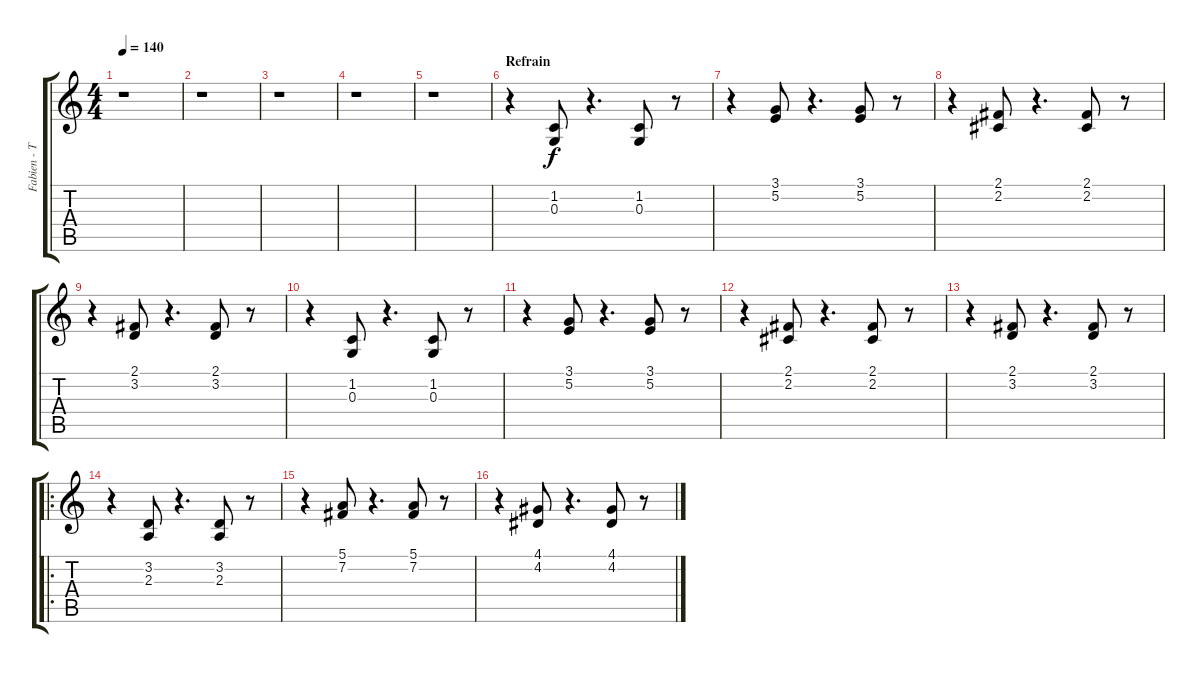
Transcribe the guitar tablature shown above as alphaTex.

\track ("Fabien - Trompette" "Fabien - T") {instrument trumpet}
\staff {score tabs}
\tuning (E4 B3 G3 D3 A2 E2) {hide}
\ts (4 4)
\tempo 140
\clef g2
\ks c
r.1{dy f} |
r.1 |
r.1 |
r.1 |
r.1 |
\section ("" "Refrain")
r.4 (1.2 0.3).8 r.4{d} (1.2 0.3).8 r.8 |
r.4 (3.1 5.2).8 r.4{d} (3.1 5.2).8 r.8 |
r.4 (2.1 2.2).8 r.4{d} (2.1 2.2).8 r.8 |
r.4 (2.1 3.2).8 r.4{d} (2.1 3.2).8 r.8 |
r.4 (1.2 0.3).8 r.4{d} (1.2 0.3).8 r.8 |
r.4 (3.1 5.2).8 r.4{d} (3.1 5.2).8 r.8 |
r.4 (2.1 2.2).8 r.4{d} (2.1 2.2).8 r.8 |
r.4 (2.1 3.2).8 r.4{d} (2.1 3.2).8 r.8 |
\ro
r.4 (3.2 2.3).8 r.4{d} (3.2 2.3).8 r.8 |
r.4 (5.1 7.2).8 r.4{d} (5.1 7.2).8 r.8 |
r.4 (4.1 4.2).8 r.4{d} (4.1 4.2).8 r.8
